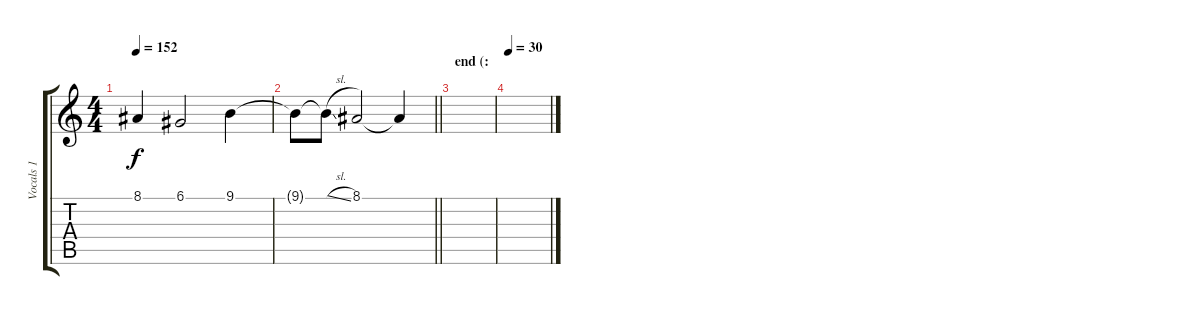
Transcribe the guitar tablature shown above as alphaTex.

\track ("Vocals 1" "Vocals 1") {instrument clarinet}
\staff {score tabs}
\tuning (D4 A3 F3 C3 G2 C2) {hide}
\ts (4 4)
\tempo 152
\clef g2
\ks c
8.1{t}.4{dy f} 6.1.2 9.1.4 |
\barLineRight lightlight
9.1{t}.8 9.1{sl t}.8 8.1.2 8.1{t}.4 |
\section ("" "end (:")
|
\tempo 30
